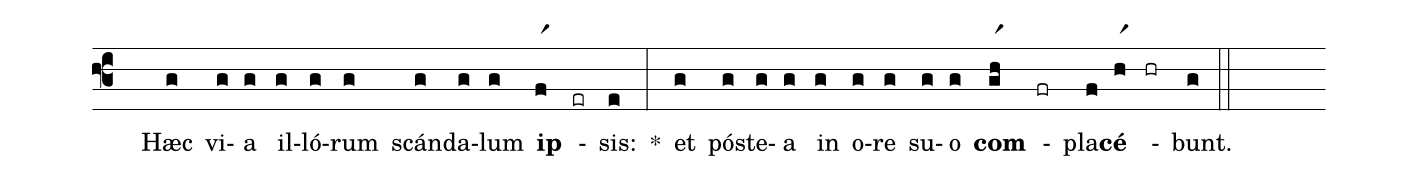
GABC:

%%
(f3)
( )Hæc(g) vi(g)a(g) il(g)ló(g)rum(g) scán(g)da(g)lum(g) <b>ip</b>(fr1) -(er) sis:(e) *(:)
et(g) póst(g)e(g)a(g) in(g) o(g)re(g) su(g)o(g) <b>com</b>(ghr1) -(fr) pla(f)<b>cé</b>(hr1) -(hr) bunt.(g) (::)
